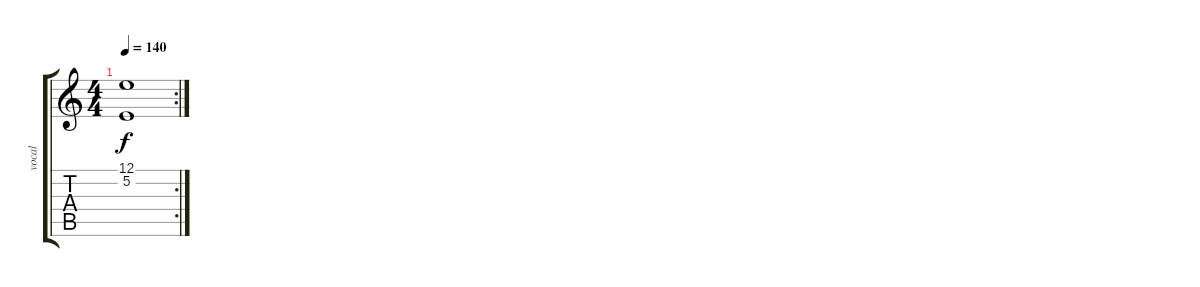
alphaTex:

\track ("vocal" "vocal") {instrument synthvoice}
\staff {score tabs}
\tuning (E4 B3 G3 D3 A2 E2) {hide}
\rc 2
\ts (4 4)
\tempo 140
\clef g2
\ks c
(12.1{t} 5.2{t}).1{dy f}
